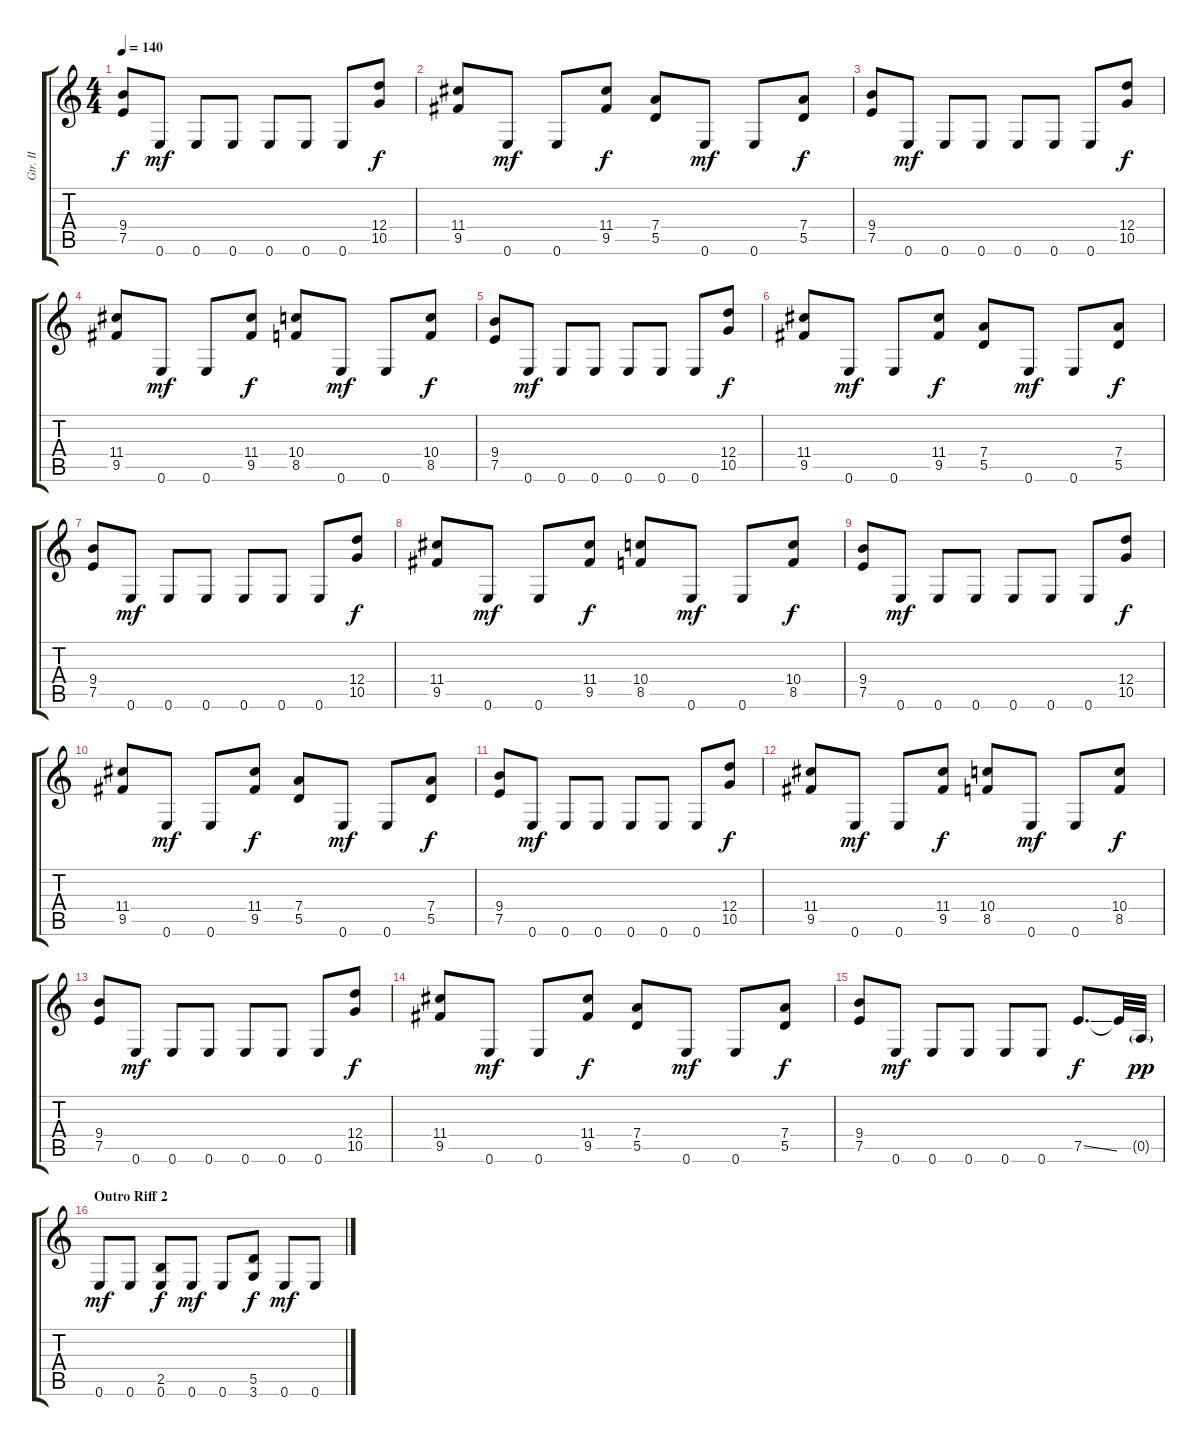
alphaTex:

\track ("Gtr. II" "Gtr. II") {instrument overdrivenguitar}
\staff {score tabs}
\tuning (E4 B3 G3 D3 A2 E2) {hide}
\ts (4 4)
\tempo 140
\clef g2
\ks c
(9.4 7.5).8{dy f} 0.6.8{dy mf} 0.6.8 0.6.8 0.6.8 0.6.8 0.6.8 (12.4 10.5).8{dy f} |
(11.4 9.5).8 0.6.8{dy mf} 0.6.8 (11.4 9.5).8{dy f} (7.4 5.5).8 0.6.8{dy mf} 0.6.8 (7.4 5.5).8{dy f} |
(9.4 7.5).8 0.6.8{dy mf} 0.6.8 0.6.8 0.6.8 0.6.8 0.6.8 (12.4 10.5).8{dy f} |
(11.4 9.5).8 0.6.8{dy mf} 0.6.8 (11.4 9.5).8{dy f} (10.4 8.5).8 0.6.8{dy mf} 0.6.8 (10.4 8.5).8{dy f} |
(9.4 7.5).8 0.6.8{dy mf} 0.6.8 0.6.8 0.6.8 0.6.8 0.6.8 (12.4 10.5).8{dy f} |
(11.4 9.5).8 0.6.8{dy mf} 0.6.8 (11.4 9.5).8{dy f} (7.4 5.5).8 0.6.8{dy mf} 0.6.8 (7.4 5.5).8{dy f} |
(9.4 7.5).8 0.6.8{dy mf} 0.6.8 0.6.8 0.6.8 0.6.8 0.6.8 (12.4 10.5).8{dy f} |
(11.4 9.5).8 0.6.8{dy mf} 0.6.8 (11.4 9.5).8{dy f} (10.4 8.5).8 0.6.8{dy mf} 0.6.8 (10.4 8.5).8{dy f} |
(9.4 7.5).8 0.6.8{dy mf} 0.6.8 0.6.8 0.6.8 0.6.8 0.6.8 (12.4 10.5).8{dy f} |
(11.4 9.5).8 0.6.8{dy mf} 0.6.8 (11.4 9.5).8{dy f} (7.4 5.5).8 0.6.8{dy mf} 0.6.8 (7.4 5.5).8{dy f} |
(9.4 7.5).8 0.6.8{dy mf} 0.6.8 0.6.8 0.6.8 0.6.8 0.6.8 (12.4 10.5).8{dy f} |
(11.4 9.5).8 0.6.8{dy mf} 0.6.8 (11.4 9.5).8{dy f} (10.4 8.5).8 0.6.8{dy mf} 0.6.8 (10.4 8.5).8{dy f} |
(9.4 7.5).8 0.6.8{dy mf} 0.6.8 0.6.8 0.6.8 0.6.8 0.6.8 (12.4 10.5).8{dy f} |
(11.4 9.5).8 0.6.8{dy mf} 0.6.8 (11.4 9.5).8{dy f} (7.4 5.5).8 0.6.8{dy mf} 0.6.8 (7.4 5.5).8{dy f} |
(9.4 7.5).8 0.6.8{dy mf} 0.6.8 0.6.8 0.6.8 0.6.8 7.5{ss}.8{d dy f} 7.5{t}.32 0.5{g}.32{dy pp} |
\section ("" "Outro Riff 2")
0.6.8{dy mf} 0.6.8 (2.5 0.6).8{dy f} 0.6.8{dy mf} 0.6.8 (5.5 3.6).8{dy f} 0.6.8{dy mf} 0.6.8
